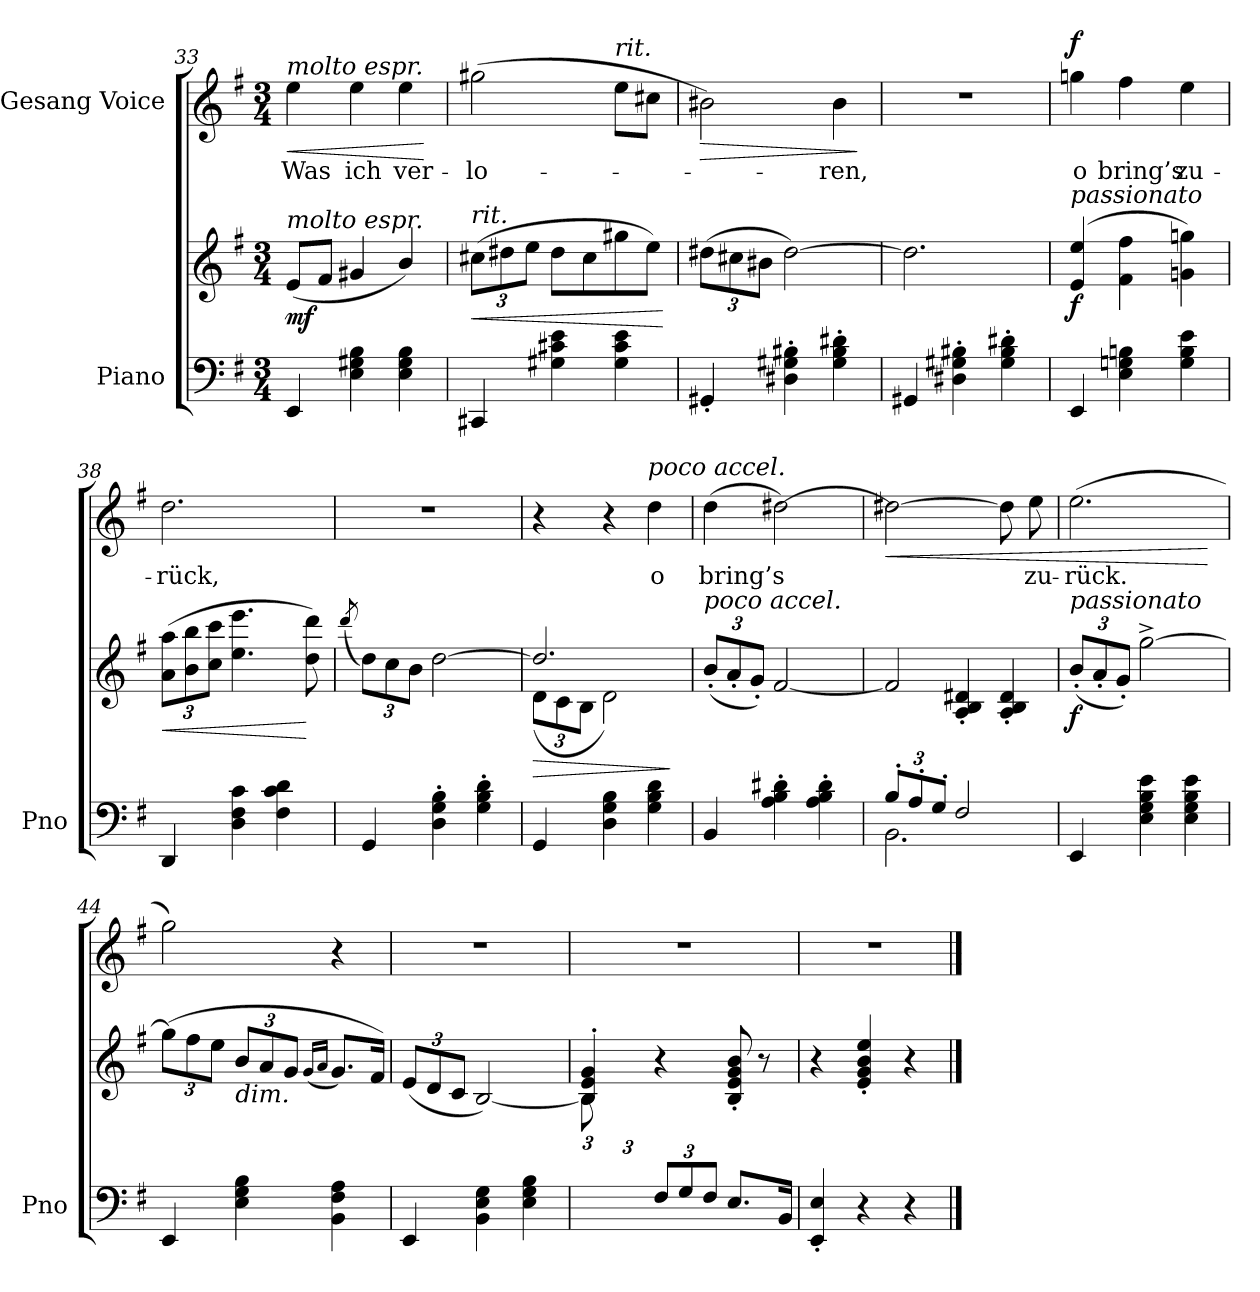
**kern	**kern	**dynam	**kern	**text	**dynam
*part2	*part2	*part2	*part1	*part1	*part1
*staff3	*staff2	*staff2/3	*staff1	*staff1	*staff1
*I"Piano	*	*	*I"Gesang Voice	*	*
*I'Pno	*	*	*	*	*
*clefF4	*clefG2	*	*clefG2	*	*
*k[f#]	*k[f#]	*	*k[f#]	*	*
*M3/4	*M3/4	*	*M3/4	*	*
=33	=33	=33	=33	=33	=33
!	!	!	!LO:TX:i:t=molto espr.	!	!
!	!LO:TX:i:t=molto espr.	!	!	!	!
!	!	!LO:DY:b	!	!	!LO:HP:b
4EE/	(<8e/L	mf	4ee\	Was	<
.	8f#/J	.	.	.	.
4E\ 4G#X\ 4B\	4g#X/	.	4ee\	ich	.
4E\ 4G#\ 4B\	4b/)	.	4ee\	ver-	.
.	.	.	.	.	[
=34	=34	=34	=34	=34	=34
!	!LO:TX:i:t=rit.	!	!	!	!
!	!	!LO:HP:b	!	!	!
4CC#X/	(12cc#X\L	<	(2gg#X\	-lo-	.
.	12dd#X\	.	.	.	.
.	12ee\J	.	.	.	.
4G#X\ 4c#X\ 4e\	8dd#\L	.	.	.	.
.	8cc#\	.	.	.	.
!	!	!	!LO:TX:i:t=rit.	!	!
4G#\ 4c#\ 4e\	8gg#X\	.	8ee\L	.	.
.	8ee\J)	.	8cc#X\J	.	.
.	.	[	.	.	.
=35	=35	=35	=35	=35	=35
!	!	!	!	!	!LO:HP:b
4GG#X'/	(12dd#X\L	.	2b#X\)	.	>
.	12cc#X\	.	.	.	.
.	12b#X\J	.	.	.	.
4D#X\' 4G#X\' 4B#X\'	[2dd#\)	.	.	.	.
4G#\' 4B#\' 4d#X\'	.	.	4b#\	-ren,	.
.	.	.	.	.	]
=36	=36	=36	=36	=36	=36
4GG#X/	2.dd#\]	.	2.r	.	.
4D#X\' 4G#X\' 4B#X\'	.	.	.	.	.
4G#\' 4B#\' 4d#X\'	.	.	.	.	.
=37	=37	=37	=37	=37	=37
!	!LO:TX:i:t=passionato	!	!	!	!
!	!	!LO:DY:b	!	!	!LO:DY:a
4EE/	(4e/ 4ee/	f	4ggn\	o	f
4E\ 4Gn\ 4Bn\	4f#\ 4ff#\	.	4ff#\	bring’s	.
4G\ 4B\ 4e\	4gn\ 4ggn\)	.	4ee\	zu-	.
=38	=38	=38	=38	=38	=38
!	!	!LO:HP:b	!	!	!
4DD/	(12a\ 12aa\L	<	2.dd\	-rück,	.
.	12b\ 12bb\	.	.	.	.
.	12cc\ 12ccc\J	.	.	.	.
4D\ 4F#\ 4c\	4.ee\ 4.eee\	.	.	.	.
4F#\ 4c\ 4d\	.	.	.	.	.
.	8dd\ 8ddd\)	[	.	.	.
=39	=39	=39	=39	=39	=39
.	(8qddd/	.	.	.	.
4GG/	12dd\L)	.	2.r	.	.
.	12cc\	.	.	.	.
.	12b\J	.	.	.	.
4D\' 4G\' 4B\'	[2dd\	.	.	.	.
4G\' 4B\' 4d\'	.	.	.	.	.
=40	=40	=40	=40	=40	=40
!	!	!LO:HP:b	!	!	!
*	*^	*	*	*	*
*	*	*Xbrackettup	*	*	*	*
4GG/	2.dd/]	(>12d\L	>	4r	.	.
.	.	12c\	.	.	.	.
.	.	12B\J	.	.	.	.
4D\ 4G\ 4B\	.	2d\)	.	4r	.	.
!	!	!	!	!LO:TX:i:t=poco accel.	!	!
4G\ 4B\ 4d\	.	.	.	4dd\	o	.
*	*v	*v	*	*	*	*
.	.	]	.	.	.
=41	=41	=41	=41	=41	=41
!	!LO:TX:i:t=poco accel.	!	!	!	!
4BB/	(12b'/L	.	(4dd\	bring’s	.
.	12a'/	.	.	.	.
.	12g'/J)	.	.	.	.
4A\' 4B\' 4d#X\'	[<2f#/	.	[2dd#X\)	.	.
4A\' 4B\' 4d#\'	.	.	.	.	.
=42	=42	=42	=42	=42	=42
*Xbrackettup	*	*	*	*	*
*^	*^	*	*	*	*
!	!	!	!	!	!	!	!LO:HP:b
12B'/L	2.BB\	2f#/]	4ryy	.	2dd#X\_	.	<
12A'/	.	.	.	.	.	.	.
12G'/J	.	.	.	.	.	.	.
2F#/	.	.	4A/'< 4B/'< 4d#X/'<	.	.	.	.
.	.	4ryy	4A/'< 4B/'< 4d#/'<	.	8dd#\]	.	.
.	.	.	.	.	8ee\	zu-	.
*v	*v	*	*	*	*	*	*
*	*v	*v	*	*	*	*
=43	=43	=43	=43	=43	=43
!	!LO:TX:i:t=passionato	!	!	!	!
!	!	!LO:DY:b	!	!	!
4EE/	(12b'/L	f	(2.ee\	-rück.	.
.	12a'/	.	.	.	.
.	12g'/J)	.	.	.	.
4E\ 4G\ 4B\ 4e\	[2gg^\	.	.	.	.
4E\ 4G\ 4B\ 4e\	.	.	.	.	.
.	.	.	.	.	[
=44	=44	=44	=44	=44	=44
*	*brackettup	*	*	*	*
4EE/	(12gg\L]	.	2gg\)	.	.
.	12ff#\	.	.	.	.
.	12ee\J	.	.	.	.
*	*Xbrackettup	*	*	*	*
!	!LO:TX:b:i:t=dim.	!	!	!	!
4E\ 4G\ 4B\	12b/L	.	.	.	.
.	12a/	.	.	.	.
.	12g/J	.	.	.	.
.	(16qg/LL	.	.	.	.
.	16qa/JJ	.	.	.	.
4BB\ 4F#\ 4A\	8.g/L)	.	4r	.	.
.	16f#/Jk)	.	.	.	.
=45	=45	=45	=45	=45	=45
4EE/	(12e/L	.	2.r	.	.
.	12d/	.	.	.	.
.	12c/J	.	.	.	.
4BB\ 4E\ 4G\	[2B/)	.	.	.	.
4E\ 4G\ 4B\	.	.	.	.	.
=46	=46	=46	=46	=46	=46
*	*^	*	*	*	*
12ryy	4B/]'> 4e/'> 4g/'>	12B\L	.	2.r	.	.
12A/	.	3%2ryy	.	.	.	.
12G/J	.	.	.	.	.	.
12F#/L	4r	.	.	.	.	.
12G/	.	.	.	.	.	.
12F#/J	.	.	.	.	.	.
8.E/L	8B/' 8e/' 8g/' 8b/'	.	.	.	.	.
.	8r	.	.	.	.	.
16BB/Jk	.	.	.	.	.	.
*	*v	*v	*	*	*	*
=47	=47	=47	=47	=47	=47
4EE/' 4E/'	4r	.	2.r	.	.
4r	4e/' 4g/' 4b/' 4ee/'	.	.	.	.
4r	4r	.	.	.	.
==	==	==	==	==	==
*-	*-	*-	*-	*-	*-
